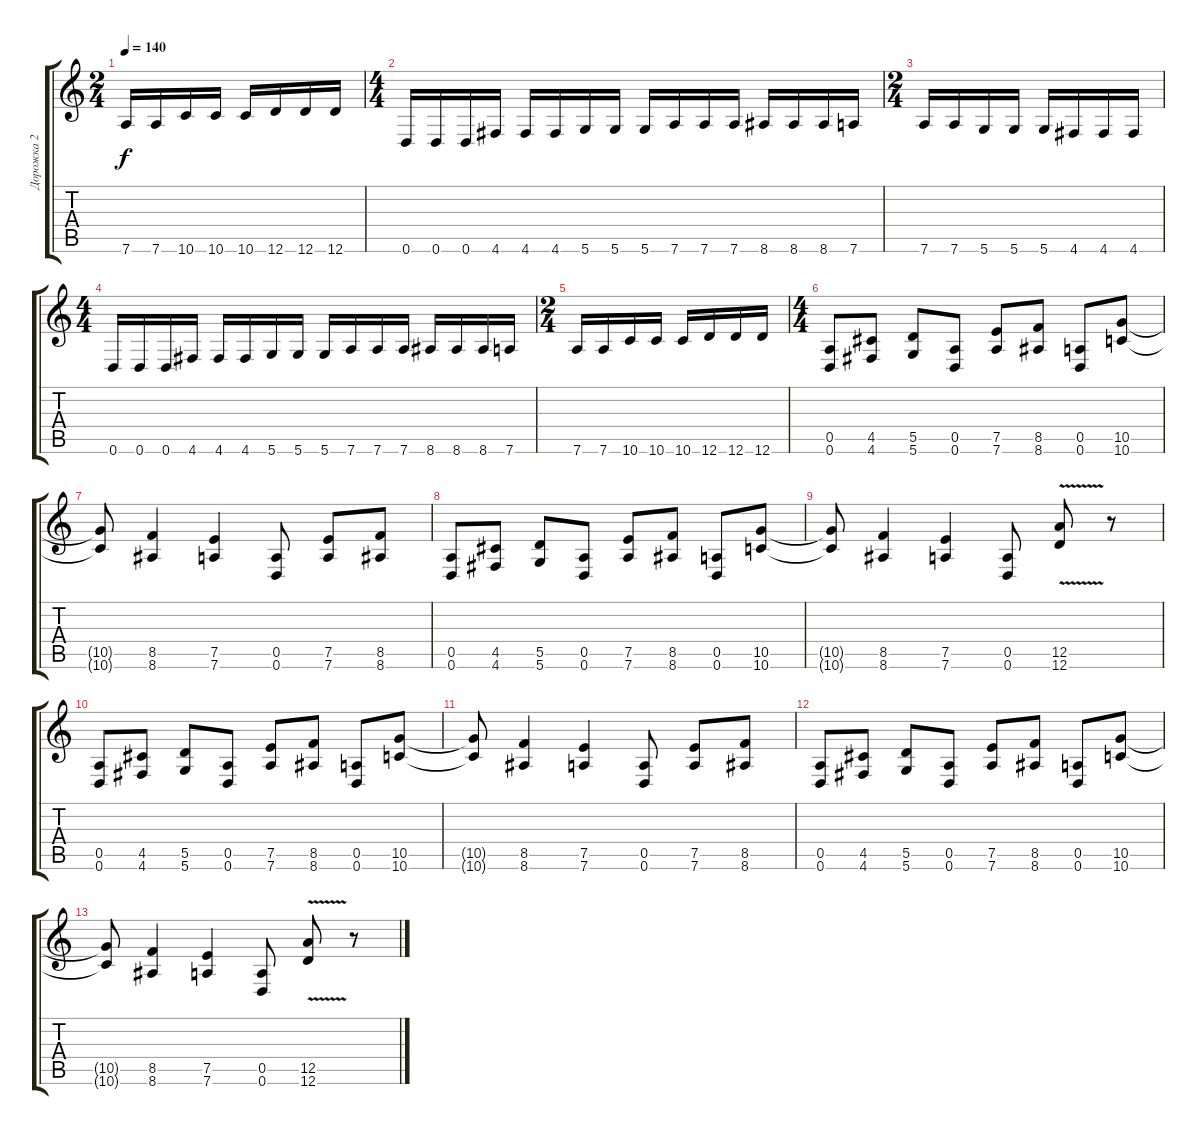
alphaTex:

\track ("Дорожка 2" "Дорожка 2") {instrument overdrivenguitar}
\staff {score tabs}
\tuning (E4 B3 G3 D3 A2 D2) {hide}
\ts (2 4)
\tempo 140
\clef g2
\ks c
7.6.16{dy f} 7.6.16 10.6.16 10.6.16 10.6.16 12.6.16 12.6.16 12.6.16 |
\ts (4 4)
0.6.16 0.6.16 0.6.16 4.6.16 4.6.16 4.6.16 5.6.16 5.6.16 5.6.16 7.6.16 7.6.16 7.6.16 8.6.16 8.6.16 8.6.16 7.6.16 |
\ts (2 4)
7.6.16 7.6.16 5.6.16 5.6.16 5.6.16 4.6.16 4.6.16 4.6.16 |
\ts (4 4)
0.6.16 0.6.16 0.6.16 4.6.16 4.6.16 4.6.16 5.6.16 5.6.16 5.6.16 7.6.16 7.6.16 7.6.16 8.6.16 8.6.16 8.6.16 7.6.16 |
\ts (2 4)
7.6.16 7.6.16 10.6.16 10.6.16 10.6.16 12.6.16 12.6.16 12.6.16 |
\ts (4 4)
(0.5 0.6).8 (4.5 4.6).8 (5.5 5.6).8 (0.5 0.6).8 (7.5 7.6).8 (8.5 8.6).8 (0.5 0.6).8 (10.5 10.6).8 |
(10.5{t} 10.6{t}).8 (8.5 8.6).4 (7.5 7.6).4 (0.5 0.6).8 (7.5 7.6).8 (8.5 8.6).8 |
(0.5 0.6).8 (4.5 4.6).8 (5.5 5.6).8 (0.5 0.6).8 (7.5 7.6).8 (8.5 8.6).8 (0.5 0.6).8 (10.5 10.6).8 |
(10.5{t} 10.6{t}).8 (8.5 8.6).4 (7.5 7.6).4 (0.5 0.6).8 (12.5 12.6{v}).8 r.8 |
(0.5 0.6).8 (4.5 4.6).8 (5.5 5.6).8 (0.5 0.6).8 (7.5 7.6).8 (8.5 8.6).8 (0.5 0.6).8 (10.5 10.6).8 |
(10.5{t} 10.6{t}).8 (8.5 8.6).4 (7.5 7.6).4 (0.5 0.6).8 (7.5 7.6).8 (8.5 8.6).8 |
(0.5 0.6).8 (4.5 4.6).8 (5.5 5.6).8 (0.5 0.6).8 (7.5 7.6).8 (8.5 8.6).8 (0.5 0.6).8 (10.5 10.6).8 |
(10.5{t} 10.6{t}).8 (8.5 8.6).4 (7.5 7.6).4 (0.5 0.6).8 (12.5 12.6{v}).8 r.8
